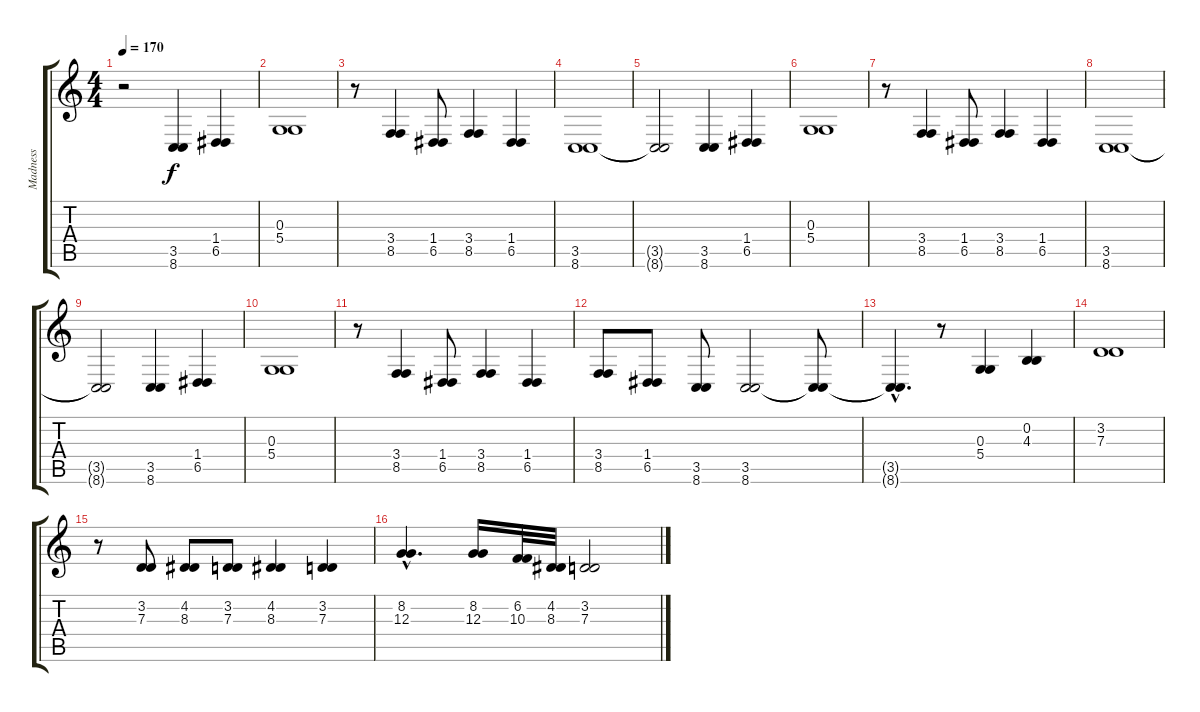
\track ("Madness" "Madness") {instrument tenorsax}
\staff {score tabs}
\tuning (E4 B3 G3 D3 A2 E2) {hide}
\ts (4 4)
\tempo 170
\clef g2
\ks c
r.2{dy f instrument tenorsax} (3.5 8.6).4 (1.4 6.5).4 |
(0.3 5.4).1 |
r.8 (3.4 8.5).4 (1.4 6.5).8 (3.4 8.5).4 (1.4 6.5).4 |
(3.5 8.6).1 |
(3.5{t} 8.6{t}).2 (3.5 8.6).4 (1.4 6.5).4 |
(0.3 5.4).1 |
r.8 (3.4 8.5).4 (1.4 6.5).8 (3.4 8.5).4 (1.4 6.5).4 |
(3.5 8.6).1 |
(3.5{t} 8.6{t}).2 (3.5 8.6).4 (1.4 6.5).4 |
(0.3 5.4).1 |
r.8 (3.4 8.5).4 (1.4 6.5).8 (3.4 8.5).4 (1.4 6.5).4 |
(3.4 8.5).8 (1.4 6.5).8 (3.5 8.6).8 (3.5 8.6).2 (3.5{t} 8.6{t}).8 |
(3.5{hac t} 8.6{hac t}).4{d} r.8 (0.3 5.4).4 (0.2 4.3).4 |
(3.2 7.3).1 |
r.8 (3.2 7.3).8 (4.2 8.3).8 (3.2 7.3).8 (4.2 8.3).4 (3.2 7.3).4 |
(8.2{hac} 12.3{hac}).4{d} (8.2 12.3).16 (6.2 10.3).32 (4.2 8.3).32 (3.2 7.3).2
